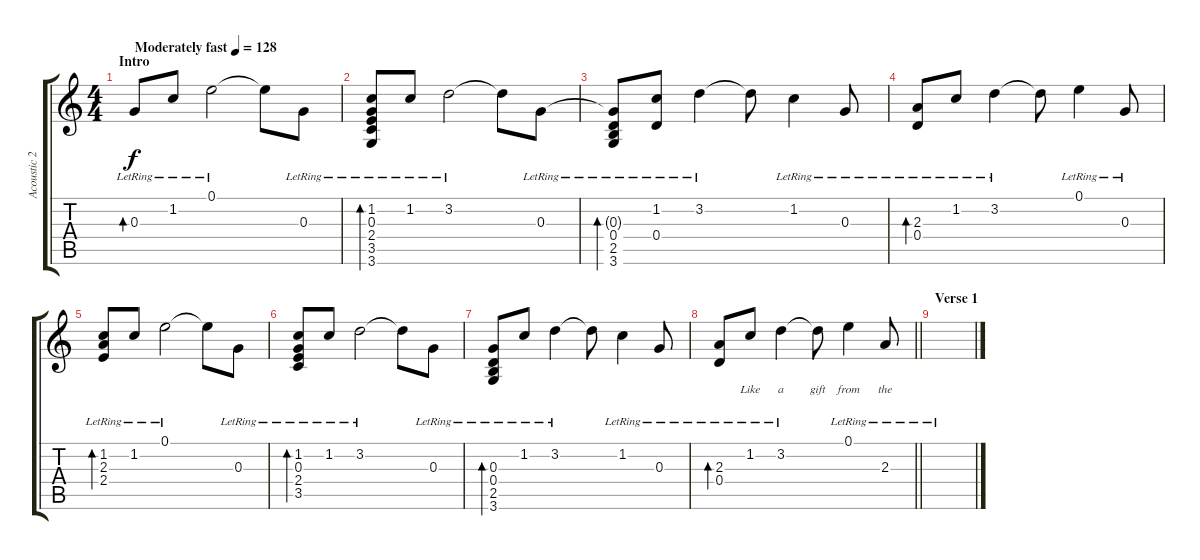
\track ("Acoustic 2" "Acoustic 2") {instrument acousticguitarsteel}
\staff {score tabs}
\tuning (E4 B3 G3 D3 A2 E2) {hide}
\ts (4 4)
\section ("" "Intro")
\tempo (128 "Moderately fast")
\clef g2
\ks c
0.3{lr}.8{bd 480 dy f instrument acousticguitarsteel} 1.2{lr}.8 0.1{lr}.2 0.1{t}.8 0.3{lr}.8 |
(1.2{lr} 0.3{lr} 2.4{lr} 3.5{lr} 3.6{lr}).8{bd 480} 1.2{lr}.8 3.2{lr}.2 3.2{t}.8 0.3{lr}.8 |
(0.3{t} 0.4{lr} 2.5{lr} 3.6{lr}).8{bd 480} (1.2{lr} 0.4{lr}).8 3.2{lr}.4 3.2{t}.8 1.2{lr}.4 0.3{lr}.8 |
(2.3{lr} 0.4{lr}).8{bd 480} 1.2{lr}.8 3.2{lr}.4 3.2{t}.8 0.1{lr}.4 0.3{lr}.8 |
(1.2{lr} 2.3{lr} 2.4{lr}).8{bd 480 beam Up} 1.2{lr}.8 0.1{lr}.2 0.1{t}.8 0.3{lr}.8 |
(1.2{lr} 0.3{lr} 2.4{lr} 3.5{lr}).8{bd 480} 1.2{lr}.8 3.2{lr}.2 3.2{t}.8 0.3{lr}.8 |
(0.3{lr} 0.4{lr} 2.5{lr} 3.6{lr}).8{bd 480} 1.2{lr}.8 3.2{lr}.4 3.2{t}.8 1.2{lr}.4 0.3{lr}.8 |
\barLineRight lightlight
(2.3{lr} 0.4{lr}).8{bd 480 lyrics (0 "") lyrics (1 "") lyrics (2 "") lyrics (3 "") lyrics (4 "")} 1.2{lr}.8{lyrics (0 "Like") lyrics (1 "") lyrics (2 "") lyrics (3 "") lyrics (4 "")} 3.2{lr}.4{lyrics (0 "a") lyrics (1 "") lyrics (2 "") lyrics (3 "") lyrics (4 "")} 3.2{t}.8{lyrics (0 "gift") lyrics (1 "") lyrics (2 "") lyrics (3 "") lyrics (4 "")} 0.1{lr}.4{lyrics (0 "from") lyrics (1 "") lyrics (2 "") lyrics (3 "") lyrics (4 "")} 2.3{lr}.8{lyrics (0 "the") lyrics (1 "") lyrics (2 "") lyrics (3 "") lyrics (4 "")} |
\section ("" "Verse 1")
